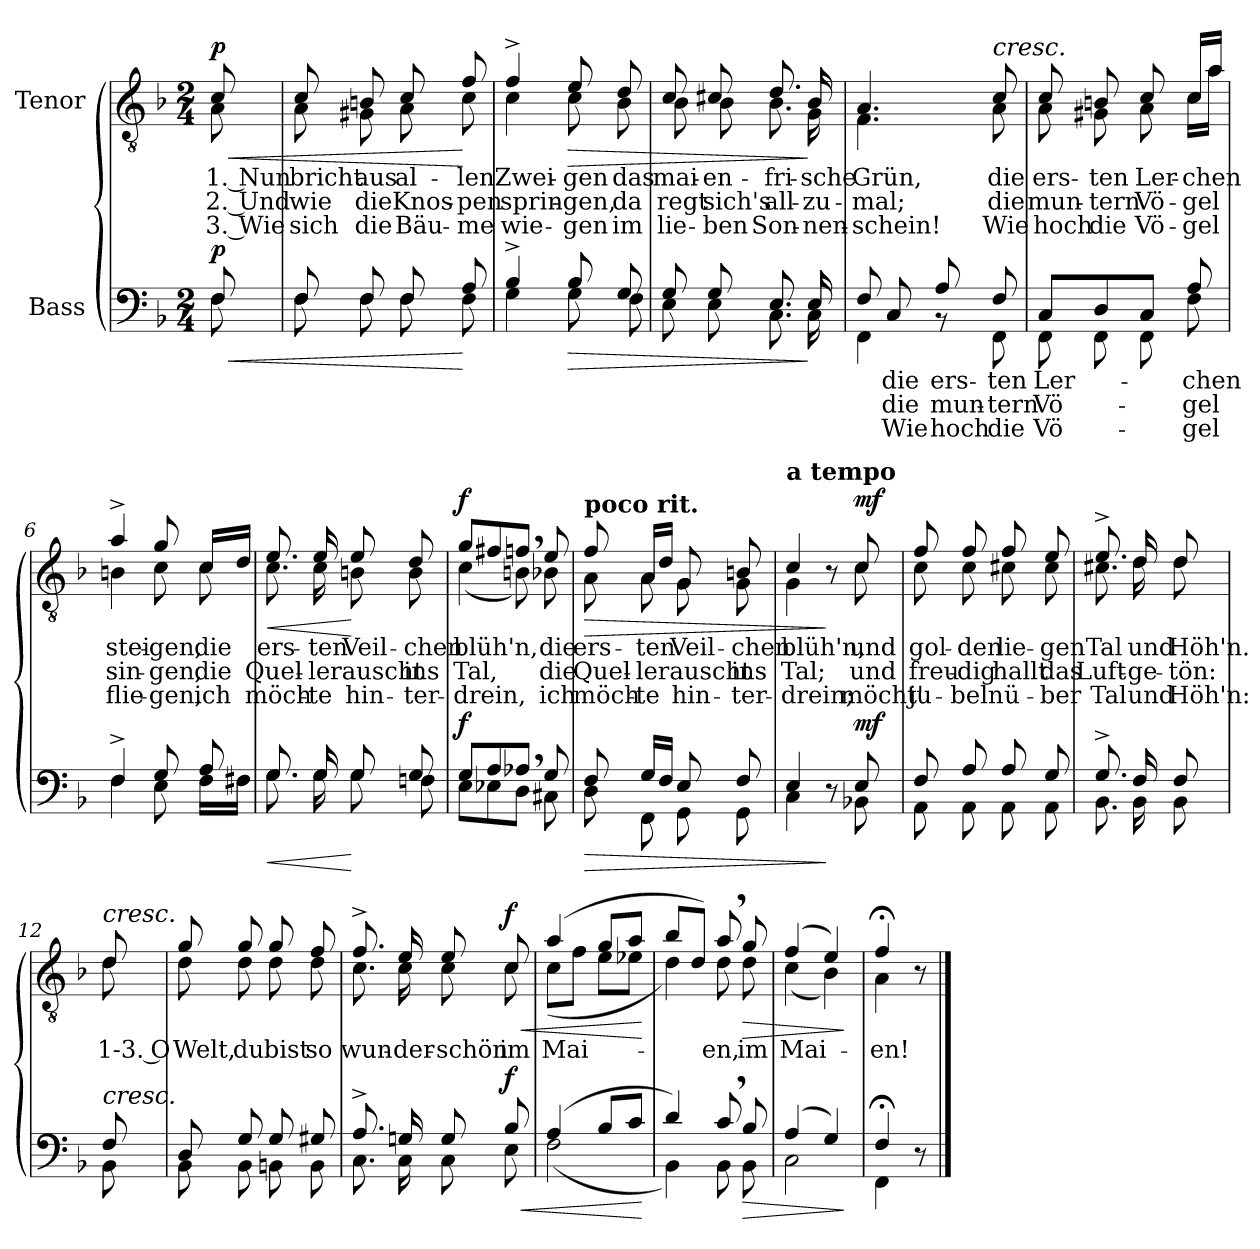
**kern	**text	**text	**text	**dynam	**kern	**text	**text	**text	**dynam
*part2	*part2	*part2	*part2	*part2	*part1	*part1	*part1	*part1	*part1
*staff2	*staff2	*staff2	*staff2	*staff2	*staff1	*staff1	*staff1	*staff1	*staff1
*I"Bass	*	*	*	*	*I"Tenor	*	*	*	*
*clefF4	*	*	*	*	*clefGv2	*	*	*	*
*k[b-]	*	*	*	*	*k[b-]	*	*	*	*
*M2/4	*	*	*	*	*M2/4	*	*	*	*
=	=	=	=	=	=	=	=	=	=
!	!	!	!	!	!LO:TX:a:B:t=Etwas bewegt	!	!	!	!
!	!	!	!	!LO:HP:b	!	!	!	!	!LO:HP:b
*^	*	*	*	*	*^	*	*	*	*
!	!	!	!	!	!LO:DY:n=1:a	!	!	!	!	!	!LO:DY:n=1:a
8F/	8F\	.	.	.	< p	8c/	8A\	1. Nun	2. Und	3. Wie	< p
=1	=1	=1	=1	=1	=1	=1	=1	=1	=1	=1	=1
8F/	8F\	.	.	.	.	8c/	8A\	bricht	wie	sich	.
8F/	8F\	.	.	.	.	8Bn/	8G#X\	aus	die	die	.
8F/	8F\	.	.	.	.	8c/	8A\	al-	Knos-	Bäu-	.
8A/	8F\	.	.	.	[	8f/	8c\	-len	-pen	-me	[
=2	=2	=2	=2	=2	=2	=2	=2	=2	=2	=2	=2
4B-^/	4G\	.	.	.	.	4f^/	4c\	Zwei-	sprin-	wie-	.
!	!	!	!	!	!LO:HP:b	!	!	!	!	!	!LO:HP:b
8B-/	8G\	.	.	.	>	8e/	8c\	-gen	-gen,	-gen	>
8G/	8F\	.	.	.	.	8d/	8B-\	das	da	im	.
=3	=3	=3	=3	=3	=3	=3	=3	=3	=3	=3	=3
8G/	8E\	.	.	.	.	8c/	8B-\	mai-	regt	lie-	.
8G/	8E\	.	.	.	.	8c#X/	8B-\	-en-	sich's	-ben	.
8.E/	8.C\	.	.	.	.	8.d/	8.B-\	-fri-	all-	Son-	.
16E/	16C\	.	.	.	]	16B-/	16G\	-sche	-zu-	-nen-	]
!!LO:LB:g=z	!!
=4	=4	=4	=4	=4	=4	=4	=4	=4	=4	=4	=4
8F/	4FF\	.	.	.	.	4.A/	4.F\	Grün,	-mal;	-schein!	.
8C/	.	die	die	Wie	.	.	.	.	.	.	.
8A/	8rBB	ers-	mun-	hoch	.	.	.	.	.	.	.
!	!	!	!	!	!	!LO:TX:a:i:t=cresc.	!	!	!	!	!
8F/	8FF\	-ten	-tern	die	.	8c/	8A\	die	die	Wie	.
=5	=5	=5	=5	=5	=5	=5	=5	=5	=5	=5	=5
8C/L	8FF\	Ler-	Vö-	Vö-	.	8c/	8A\	ers-	mun-	hoch	.
8D/	8FF\	.	.	.	.	8Bn/	8G#X\	-ten	-tern	die	.
8C/J	8FF\	.	.	.	.	8c/	8A\	Ler-	Vö-	Vö-	.
8A/	8F\	-chen	-gel	-gel	.	16c/LL	16c\LL	-chen	-gel	-gel	.
.	.	.	.	.	.	16a/JJ	16a\JJ	.	.	.	.
=6	=6	=6	=6	=6	=6	=6	=6	=6	=6	=6	=6
4F^/	4F\	.	.	.	.	4a^/	4Bn\	stei-	sin-	flie-	.
8G/	8E\	.	.	.	.	8g/	8c\	-gen,	-gen,	-gen,	.
8A/	16F\LL	.	.	.	.	16c/LL	8c\	die	die	ich	.
.	16F#X\JJ	.	.	.	.	16d/JJ	.	.	.	.	.
=7	=7	=7	=7	=7	=7	=7	=7	=7	=7	=7	=7
!	!	!	!	!	!LO:HP:b	!	!	!	!	!	!LO:HP:b
8.G/	8.G\	.	.	.	<	8.e/	8.c\	ers-	Quel-	möch-	<
16G/	16G\	.	.	.	.	16e/	16c\	-ten	-le	-te	.
8G/	8G\	.	.	.	[	8e/	8Bn\	Veil-	rauscht	hin-	[
8G/	8Fn\	.	.	.	.	8d/	8B\	-chen	ins	-ter-	.
!!LO:LB:g=z	!!
=8	=8	=8	=8	=8	=8	=8	=8	=8	=8	=8	=8
!	!	!	!	!	!LO:DY:a	!	!	!	!	!	!LO:DY:a
8G/L	8E\L	.	.	.	f	8g/L	(4c\	blüh'n,	Tal,	-drein,	f
8A/	8E-X\	.	.	.	.	8f#X/	.	.	.	.	.
8A-X,/J	8D\J	.	.	.	.	8fn,/J	8Bn\)	.	.	.	.
8G/	8C#X\	.	.	.	.	8e/	8B-X\	die	die	ich	.
=9	=9	=9	=9	=9	=9	=9	=9	=9	=9	=9	=9
!	!	!	!	!	!	!LO:TX:a:B:t=poco rit.	!	!	!	!	!
!	!	!	!	!	!LO:HP:b	!	!	!	!	!	!LO:HP:b
8F/	8D\	.	.	.	>	8f/	8A\	ers-	Quel-	möch-	>
16G/LL	8FF\	.	.	.	.	16A/LL	8A\	-ten	-le	-te	.
16F/JJ	.	.	.	.	.	16d/JJ	.	.	.	.	.
8E/	8GG\	.	.	.	.	8G/	8G\	Veil-	rauscht	hin-	.
8F/	8GG\	.	.	.	.	8Bn/	8G\	-chen	ins	-ter-	.
=10	=10	=10	=10	=10	=10	=10	=10	=10	=10	=10	=10
!	!	!	!	!	!	!LO:TX:a:B:t=a tempo	!	!	!	!	!
4E/	4C\	.	.	.	.	4c/	4G\	blüh'n,	Tal;	-drein;	.
8r	8ryy	.	.	.	]	8r	8ryy	.	.	.	]
!	!	!	!	!	!LO:DY:a	!	!	!	!	!	!LO:DY:a
8E/	8BB-X\	.	.	.	mf	8c/	8c\	und	und	möcht'	mf
=11	=11	=11	=11	=11	=11	=11	=11	=11	=11	=11	=11
8F/	8AA\	.	.	.	.	8f/	8c\	gol-	freu-	ju-	.
8A/	8AA\	.	.	.	.	8f/	8c\	-den	-dig	-beln	.
8A/	8AA\	.	.	.	.	8f/	8c#X\	lie-	hallt	ü-	.
8G/	8AA\	.	.	.	.	8e/	8c#\	-gen	das	-ber	.
=12	=12	=12	=12	=12	=12	=12	=12	=12	=12	=12	=12
8.G^/	8.BB-\	.	.	.	.	8.e^/	8.c#X\	Tal	Luft-	Tal	.
16F/	16BB-\	.	.	.	.	16d/	16d\	und	-ge-	und	.
8F/	8BB-\	.	.	.	.	8d/	8d\	Höh'n.	-tön:	Höh'n:	.
!!LO:LB:g=z	!!
=12X1	=12X1	=12X1	=12X1	=12X1	=12X1	=12X1	=12X1	=12X1	=12X1	=12X1	=12X1
!	!	!	!	!	!	!LO:TX:a:i:t=cresc.	!	!	!	!	!
!LO:TX:a:i:t=cresc.	!	!	!	!	!	!	!	!	!	!	!
8F/	8BB-\	.	.	.	.	8d/	8d\	1-3. O	.	.	.
=13	=13	=13	=13	=13	=13	=13	=13	=13	=13	=13	=13
8D/	8BB-\	.	.	.	.	8g/	8d\	Welt,	.	.	.
8G/	8BB-\	.	.	.	.	8g/	8d\	du	.	.	.
8G/	8BBn\	.	.	.	.	8g/	8d\	bist	.	.	.
8G#X/	8BB\	.	.	.	.	8f/	8d\	so	.	.	.
=14	=14	=14	=14	=14	=14	=14	=14	=14	=14	=14	=14
8.A^/	8.C\	.	.	.	.	8.f^/	8.c\	wun-	.	.	.
16Gn/	16C\	.	.	.	.	16e/	16c\	-der-	.	.	.
8G/	8C\	.	.	.	.	8e/	8c\	-schön	.	.	.
!	!	!	!	!	!LO:HP:b	!	!	!	!	!	!LO:HP:b
!	!	!	!	!	!LO:DY:n=1:a	!	!	!	!	!	!LO:DY:n=1:a
8B-/	8E\	.	.	.	< f	8c/	8c\	im	.	.	< f
=15	=15	=15	=15	=15	=15	=15	=15	=15	=15	=15	=15
(4A/	(2F\	.	.	.	.	(4a/	(8c\L	Mai-	.	.	.
.	.	.	.	.	.	.	8f\J	.	.	.	.
8B-/L	.	.	.	.	.	8g/L	8e\L	.	.	.	.
8c/J	.	.	.	.	.	8a/J	8e-X\J	.	.	.	.
*v	*v	*	*	*	*	*	*	*	*	*	*
*	*	*	*	*	*v	*v	*	*	*	*
.	.	.	.	[	.	.	.	.	[
=16	=16	=16	=16	=16	=16	=16	=16	=16	=16
*^	*	*	*	*	*^	*	*	*	*
4d/)	4BB-\)	.	.	.	.	8b-/L	4d\)	.	.	.	.
.	.	.	.	.	.	8d/J)	.	.	.	.	.
8c,/	8BB-\	.	.	.	.	8a,/	8d\	-en,	.	.	.
!	!	!	!	!	!LO:HP:b	!	!	!	!	!	!LO:HP:b
8B-/	8BB-\	.	.	.	>	8g/	8d\	im	.	.	>
=17	=17	=17	=17	=17	=17	=17	=17	=17	=17	=17	=17
(4A/	2C\	.	.	.	.	(4f/	(4c\	Mai-	.	.	.
4G/)	.	.	.	.	.	4e/)	4B-\)	.	.	.	.
*v	*v	*	*	*	*	*	*	*	*	*	*
*	*	*	*	*	*v	*v	*	*	*	*
.	.	.	.	]	.	.	.	.	]
=18	=18	=18	=18	=18	=18	=18	=18	=18	=18
*^	*	*	*	*	*^	*	*	*	*
4F;</	4FF\	.	.	.	.	4f;</	4A\	-en!	.	.	.
8r	8ryy	.	.	.	.	8r	8ryy	.	.	.	.
*v	*v	*	*	*	*	*	*	*	*	*	*
*	*	*	*	*	*v	*v	*	*	*	*
==	==	==	==	==	==	==	==	==	==
*-	*-	*-	*-	*-	*-	*-	*-	*-	*-
